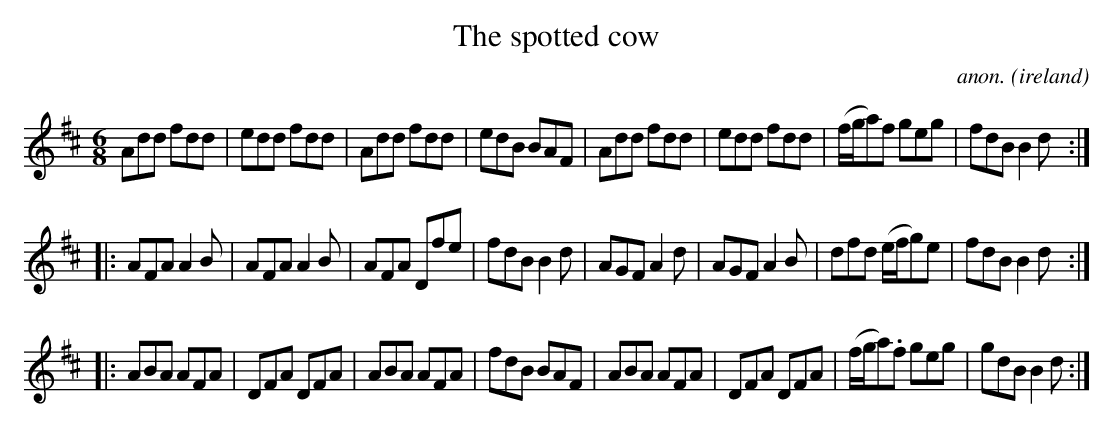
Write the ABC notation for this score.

X:1
T:The spotted cow
O:ireland
C:anon.
M:6/8
L:1/8
K:D
Add fdd|edd fdd|Add fdd|edB BAF|Add fdd|edd fdd|(f/g/a)f geg|fdB B2d:|
|:AFA A2B|AFA A2B|AFA Dfe|fdB B2d|AGF A2d|AGF A2B|dfd (e/f/g)e|fdB B2d:|
|:ABA AFA|DFA DFA|ABA AFA|fdB BAF|ABA AFA|DFA DFA|(f/g/a).f geg|gdB B2d:|
